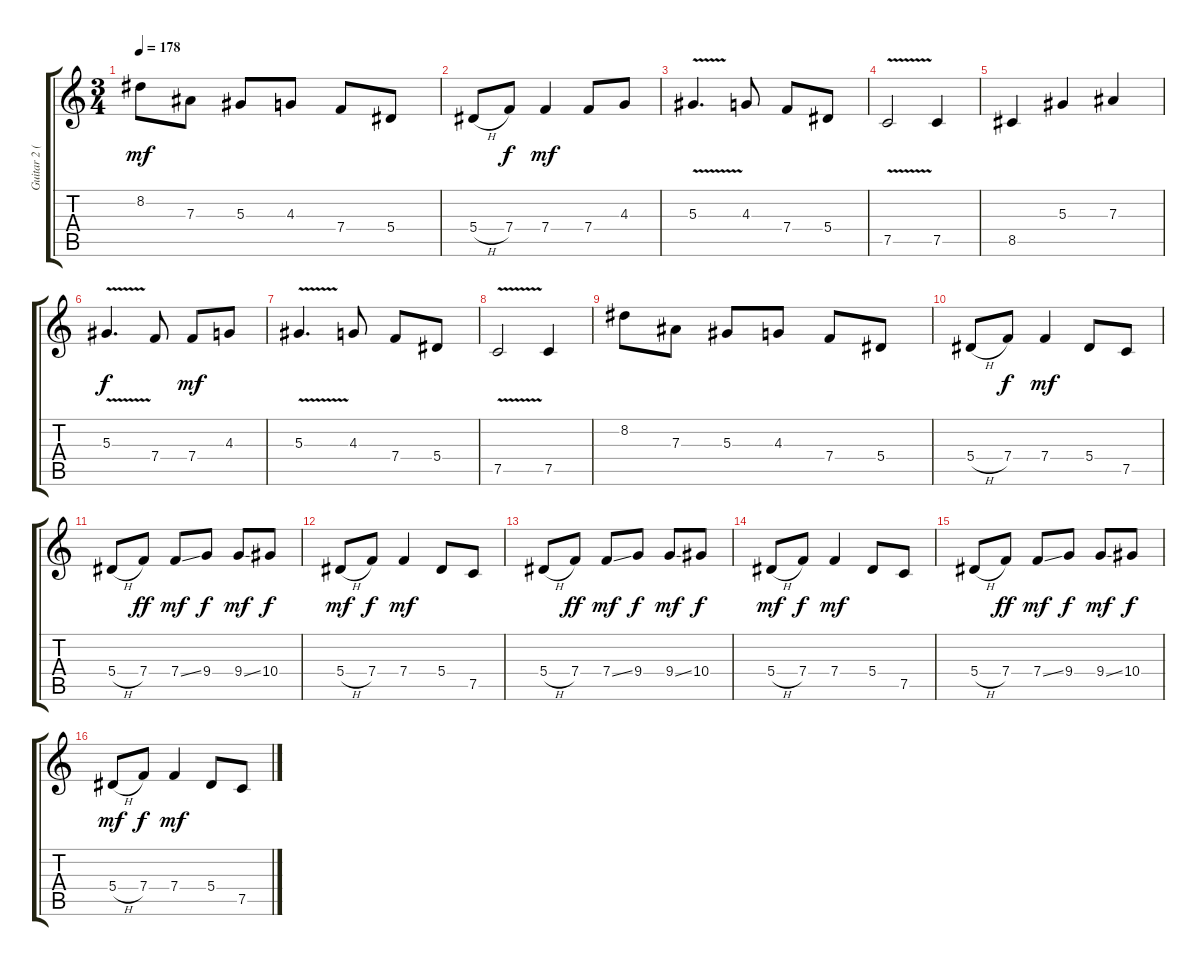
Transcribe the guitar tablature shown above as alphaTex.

\track ("Guitar 2 (Lead)" "Guitar 2 (") {instrument distortionguitar}
\staff {score tabs}
\tuning (C4 G3 Eb3 Bb2 F2 C2) {hide}
\ts (3 4)
\tempo 178
\clef g2
\ks c
8.2.8{dy mf} 7.3.8 5.3.8 4.3.8 7.4.8 5.4.8 |
5.4{h}.8 7.4.8{dy f} 7.4.4{dy mf} 7.4.8 4.3.8 |
5.3{v}.4{d} 4.3.8 7.4.8 5.4.8 |
7.5{v}.2 7.5.4 |
8.5.4 5.3.4 7.3.4 |
5.3{v}.4{d dy f} 7.4.8 7.4.8{dy mf} 4.3.8 |
5.3{v}.4{d} 4.3.8 7.4.8 5.4.8 |
7.5{v}.2 7.5.4 |
8.2.8 7.3.8 5.3.8 4.3.8 7.4.8 5.4.8 |
5.4{h}.8 7.4.8{dy f} 7.4.4{dy mf} 5.4.8 7.5.8 |
5.4{h}.8 7.4.8{dy ff} 7.4{ss}.8{dy mf} 9.4.8{dy f} 9.4{ss}.8{dy mf} 10.4.8{dy f} |
5.4{h}.8{dy mf} 7.4.8{dy f} 7.4.4{dy mf} 5.4.8 7.5.8 |
5.4{h}.8 7.4.8{dy ff} 7.4{ss}.8{dy mf} 9.4.8{dy f} 9.4{ss}.8{dy mf} 10.4.8{dy f} |
5.4{h}.8{dy mf} 7.4.8{dy f} 7.4.4{dy mf} 5.4.8 7.5.8 |
5.4{h}.8 7.4.8{dy ff} 7.4{ss}.8{dy mf} 9.4.8{dy f} 9.4{ss}.8{dy mf} 10.4.8{dy f} |
5.4{h}.8{dy mf} 7.4.8{dy f} 7.4.4{dy mf} 5.4.8 7.5.8
